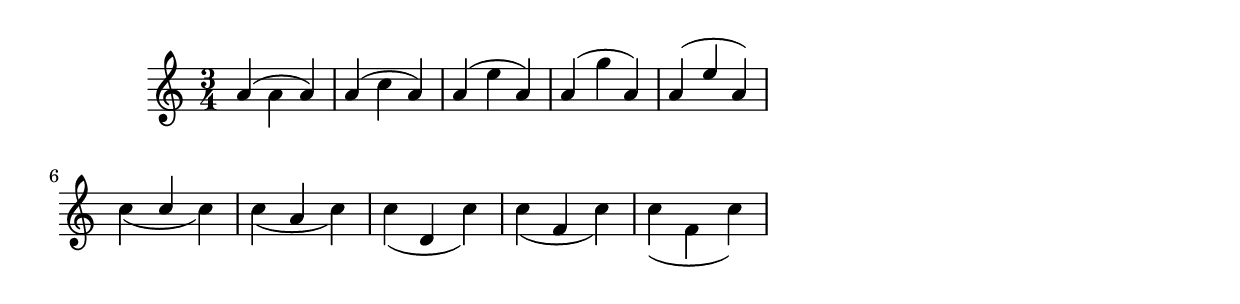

\version "1.9.1"
\header{
texidoc="
Slurs should look nice and symmetric.  The curvature may increase
only to avoid noteheads, and as little as possible.  Slurs never
run through noteheads or stems.
"
}

\score{
	\notes\relative c''{
		\time 3/4
		\slurUp
		\stemBoth a ( \stemDown a \stemBoth  a) a( c  a) a( e'  a,) a( g'  a,)
		\stemUp a( e'  a,)
		\break
		\slurDown
		\stemBoth c ( \stemUp c \stemBoth  c) c ( a  c) c( d,  c') c( f,  c')
		\stemDown c( f,  c')
	}
	\paper{
		linewidth = 120.\mm
	}
}

